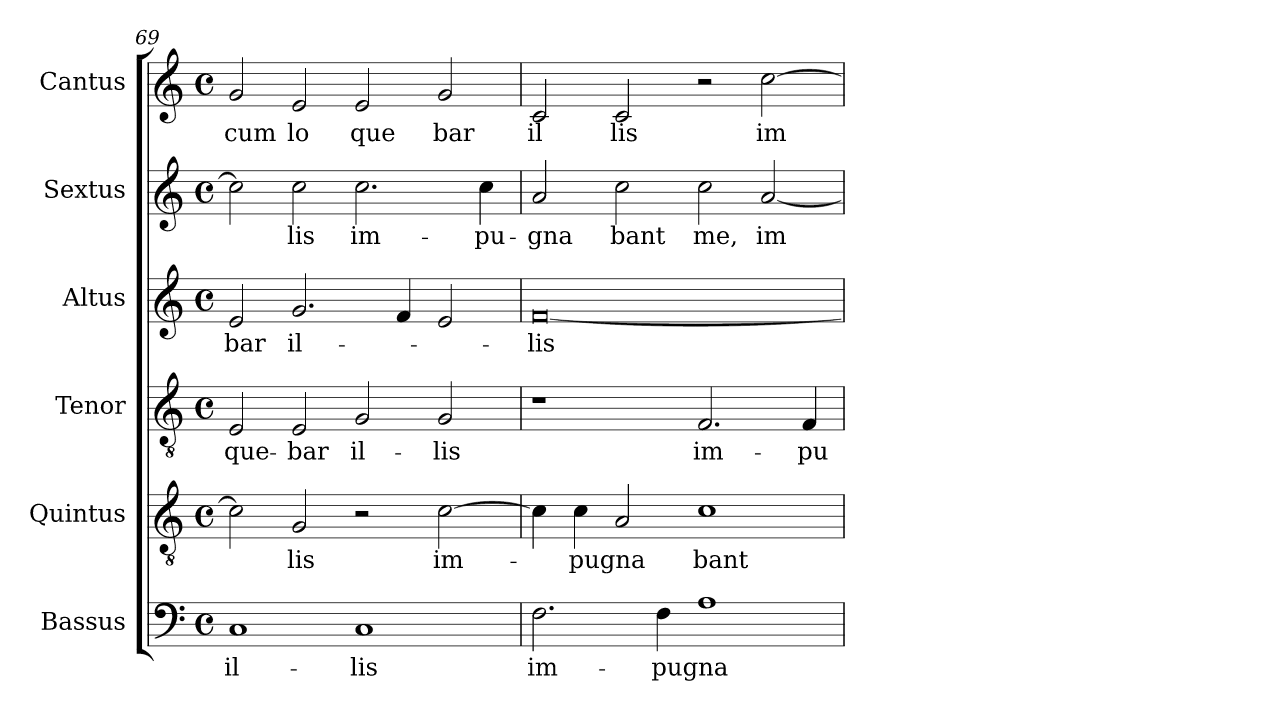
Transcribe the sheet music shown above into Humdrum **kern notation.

**kern	**text	**kern	**text	**kern	**text	**kern	**text	**kern	**text	**kern	**text
*part6	*part6	*part5	*part5	*part4	*part4	*part3	*part3	*part2	*part2	*part1	*part1
*staff6	*staff6	*staff5	*staff5	*staff4	*staff4	*staff3	*staff3	*staff2	*staff2	*staff1	*staff1
*I"Bassus	*	*I"Quintus	*	*I"Tenor	*	*I"Altus	*	*I"Sextus	*	*I"Cantus	*
*clefF4	*	*clefGv2	*	*clefGv2	*	*clefG2	*	*clefG2	*	*clefG2	*
*M4/4	*	*M4/4	*	*M4/4	*	*M4/4	*	*M4/4	*	*M4/4	*
*met(c)	*	*met(c)	*	*met(c)	*	*met(c)	*	*met(c)	*	*met(c)	*
=69	=69	=69	=69	=69	=69	=69	=69	=69	=69	=69	=69
!	!LO:LY:b:cj	!	!	!	!LO:LY:b:cj	!	!LO:LY:b:cj	!	!	!	!LO:LY:b:cj
1C	il-	2c\]	.	2E/	-que-	2e/	-bar	2cc\]	.	2g/	cum
!	!	!	!LO:LY:b:cj	!	!LO:LY:b:cj	!	!LO:LY:b:cj	!	!LO:LY:b:cj	!	!LO:LY:b:cj
.	.	2G/	-lis	2E/	-bar	2.g/	il-	2cc\	-lis	2e/	lo
!	!LO:LY:b:cj	!	!	!	!LO:LY:b:cj	!	!	!	!LO:LY:b:cj	!	!LO:LY:b:cj
1C	-lis	2r	.	2G/	il-	.	.	2.cc\	im-	2e/	que
.	.	.	.	.	.	4f/	.	.	.	.	.
!	!	!	!LO:LY:b	!	!LO:LY:b:cj	!	!	!	!	!	!LO:LY:b:cj
.	.	[<2c\	im-	2G/	-lis	2e/	.	.	.	2g/	bar
!	!	!	!	!	!	!	!	!	!LO:LY:b:cj	!	!
.	.	.	.	.	.	.	.	4cc\	-pu-	.	.
!!LO:LB:g=z
=70	=70	=70	=70	=70	=70	=70	=70	=70	=70	=70	=70
!	!LO:LY:b:cj	!	!	!	!	!	!LO:LY:b:cj	!	!LO:LY:b:cj	!	!LO:LY:b:cj
2.F\	im-	4c\]	.	1r	.	[<0f	-lis	2a/	-gna	2c/	il
!	!	!	!LO:LY:b	!	!	!	!	!	!	!	!
.	.	4c\	-pugna	.	.	.	.	.	.	.	.
!	!	!	!	!	!	!	!	!	!LO:LY:b:cj	!	!LO:LY:b:cj
.	.	2A/	.	.	.	.	.	2cc\	bant	2c/	lis
!	!LO:LY:b	!	!	!	!	!	!	!	!	!	!
4F\	-pugna-	.	.	.	.	.	.	.	.	.	.
!	!	!	!LO:LY:b:cj	!	!LO:LY:b:cj	!	!	!	!LO:LY:b:cj	!	!
1A	.	1c	bant	2.F/	im-	.	.	2cc\	me,	2r	.
!	!	!	!	!	!	!	!	!	!LO:LY:b	!	!LO:LY:b
.	.	.	.	.	.	.	.	[<2a/	im	[>2cc\	im
!	!	!	!	!	!LO:LY:b:cj	!	!	!	!	!	!
.	.	.	.	4F/	-pu-	.	.	.	.	.	.
=	=	=	=	=	=	=	=	=	=	=	=
*-	*-	*-	*-	*-	*-	*-	*-	*-	*-	*-	*-
